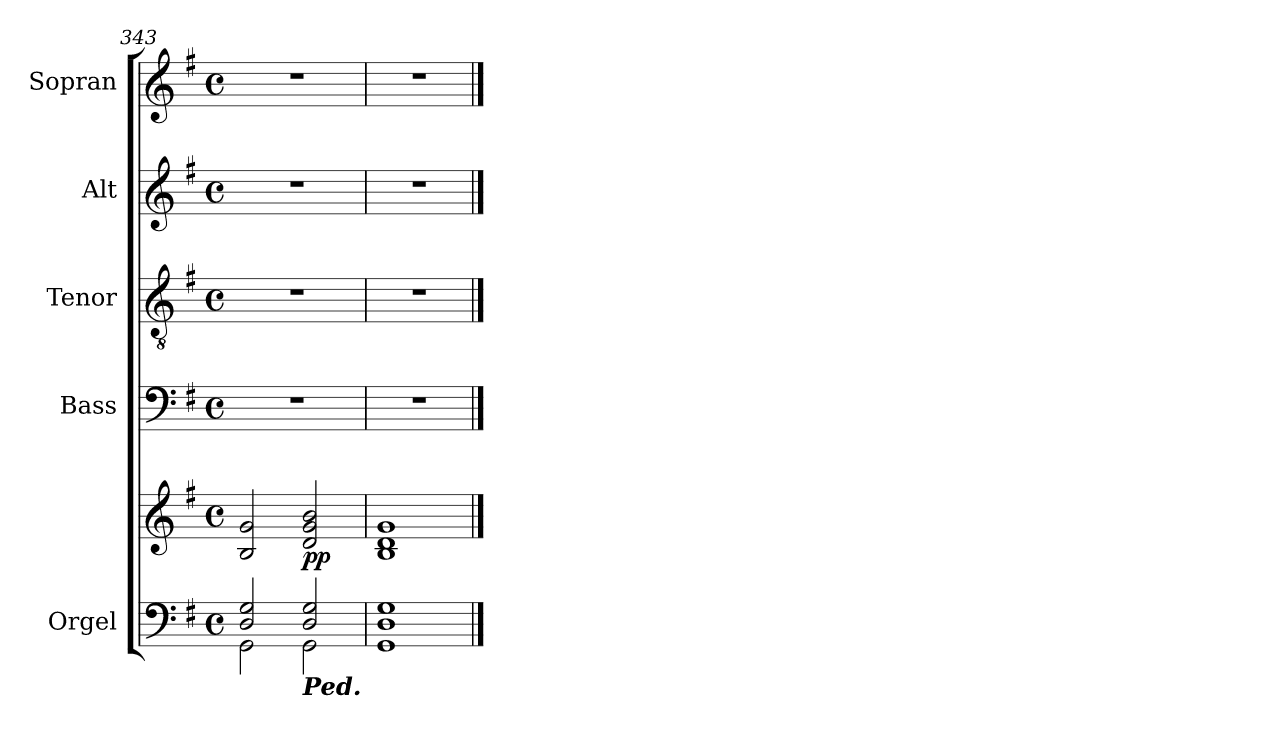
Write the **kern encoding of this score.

**kern	**kern	**dynam	**kern	**kern	**kern	**kern
*part5	*part5	*part5	*part4	*part3	*part2	*part1
*staff6	*staff5	*staff5/6	*staff4	*staff3	*staff2	*staff1
*I"Orgel	*	*	*I"Bass	*I"Tenor	*I"Alt	*I"Sopran
*I'Org.	*	*	*I'B.	*I'T.	*I'A.	*I'S.
*clefF4	*clefG2	*	*clefF4	*clefGv2	*clefG2	*clefG2
*k[f#]	*k[f#]	*	*k[f#]	*k[f#]	*k[f#]	*k[f#]
*G:	*G:	*	*G:	*G:	*G:	*G:
*M4/4	*M4/4	*	*M4/4	*M4/4	*M4/4	*M4/4
*met(c)	*met(c)	*	*met(c)	*met(c)	*met(c)	*met(c)
=343	=343	=343	=343	=343	=343	=343
*^	*	*	*	*	*	*
2D/ 2G/	2GG\	2B/ 2g/	.	1r	1r	1r	1r
!LO:TX:b:Bi:t=Ped.	!	!	!	!	!	!	!
!	!	!	!LO:DY:b	!	!	!	!
2D/ 2G/	2GG\	2d/ 2g/ 2b/	pp	.	.	.	.
=344	=344	=344	=344	=344	=344	=344	=344
1D 1G	1GG	1B 1d 1g	.	1r	1r	1r	1r
*v	*v	*	*	*	*	*	*
==	==	==	==	==	==	==
*-	*-	*-	*-	*-	*-	*-
